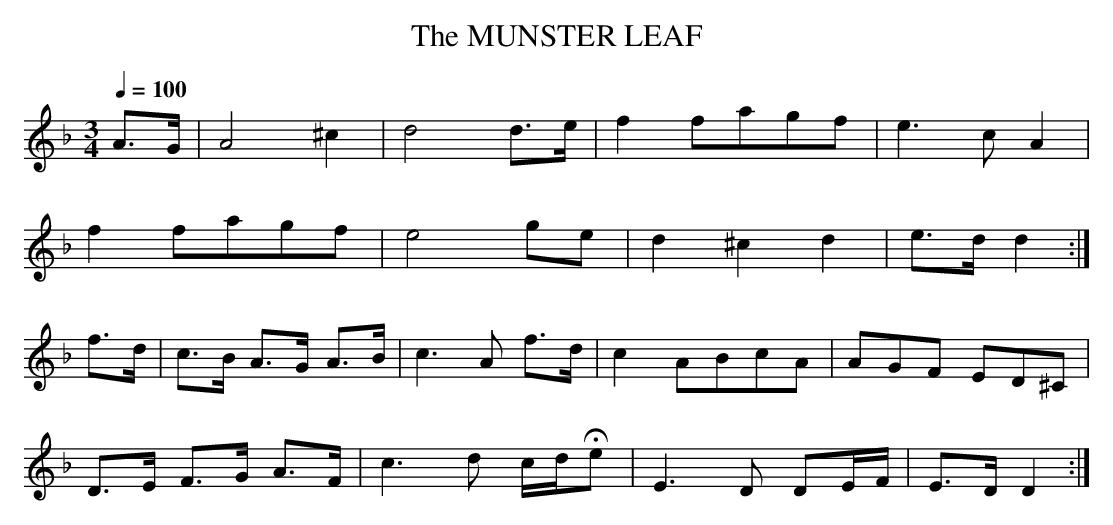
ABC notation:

X:1
T:MUNSTER LEAF, The
Q:1/4=100
L:1/8
M:3/4
K:Dm
A>G|A4 ^c2|d4 d>e|f2 fagf|e3c A2|
f2 fagf|e4 ge|d2 ^c2 d2|e>d d2 :|
f>d|c>B A>G A>B|c3A f>d|c2 ABcA|AGF ED^C|
D>E F>G A>F|c3d c/d/He|E3D DE/F/|E>D D2 :|
